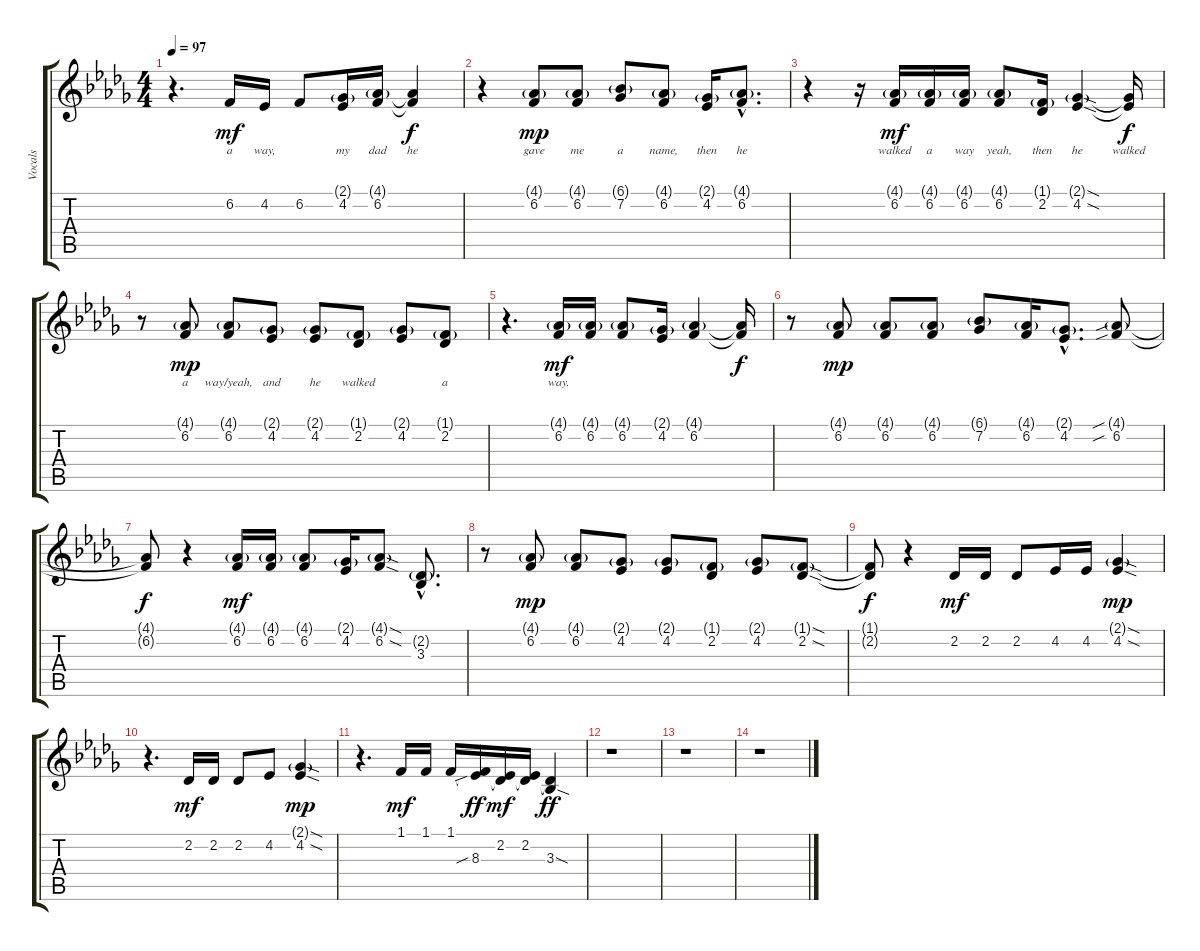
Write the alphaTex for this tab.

\track ("Vocals" "Vocals") {instrument sopranosax}
\staff {score tabs}
\tuning (E4 B3 G3 D3 A2 E2) {hide}
\ts (4 4)
\tempo 97
\clef g2
\ks db
r.4{d dy f} 6.2.16{lyrics (0 "a") lyrics (1 "") lyrics (2 "") lyrics (3 "") lyrics (4 "") dy mf} 4.2.16{lyrics (0 "way,") lyrics (1 "") lyrics (2 "") lyrics (3 "") lyrics (4 "")} 6.2.8{lyrics (0 "") lyrics (1 "") lyrics (2 "") lyrics (3 "") lyrics (4 "")} (2.1{g} 4.2).16{lyrics (0 "my") lyrics (1 "") lyrics (2 "") lyrics (3 "") lyrics (4 "")} (4.1{g} 6.2).16{lyrics (0 "dad") lyrics (1 "") lyrics (2 "") lyrics (3 "") lyrics (4 "")} (4.1{t} 6.2{t}).4{lyrics (0 "he") lyrics (1 "") lyrics (2 "") lyrics (3 "") lyrics (4 "") dy f} |
r.4 (4.1{g} 6.2).8{lyrics (0 "gave") lyrics (1 "") lyrics (2 "") lyrics (3 "") lyrics (4 "") dy mp} (4.1{g} 6.2).8{lyrics (0 "me") lyrics (1 "") lyrics (2 "") lyrics (3 "") lyrics (4 "")} (6.1{g} 7.2).8{lyrics (0 "a") lyrics (1 "") lyrics (2 "") lyrics (3 "") lyrics (4 "")} (4.1{g} 6.2).8{lyrics (0 "name,") lyrics (1 "") lyrics (2 "") lyrics (3 "") lyrics (4 "")} (2.1{g} 4.2).16{lyrics (0 "then") lyrics (1 "") lyrics (2 "") lyrics (3 "") lyrics (4 "")} (4.1{g hac} 6.2{hac}).8{d lyrics (0 "he") lyrics (1 "") lyrics (2 "") lyrics (3 "") lyrics (4 "")} |
r.4 r.16 (4.1{g} 6.2).16{lyrics (0 "walked") lyrics (1 "") lyrics (2 "") lyrics (3 "") lyrics (4 "") dy mf} (4.1{g} 6.2).16{lyrics (0 "a") lyrics (1 "") lyrics (2 "") lyrics (3 "") lyrics (4 "")} (4.1{g} 6.2).16{lyrics (0 "way") lyrics (1 "") lyrics (2 "") lyrics (3 "") lyrics (4 "")} (4.1{g} 6.2).8{lyrics (0 "yeah,") lyrics (1 "") lyrics (2 "") lyrics (3 "") lyrics (4 "")} (1.1{g} 2.2).16{lyrics (0 "then") lyrics (1 "") lyrics (2 "") lyrics (3 "") lyrics (4 "")} (2.1{sod g} 4.2{sod}).4{lyrics (0 "he") lyrics (1 "") lyrics (2 "") lyrics (3 "") lyrics (4 "")} (2.1{t} 4.2{t}).16{lyrics (0 "walked") lyrics (1 "") lyrics (2 "") lyrics (3 "") lyrics (4 "") dy f} |
r.8 (4.1{g} 6.2).8{lyrics (0 "a") lyrics (1 "") lyrics (2 "") lyrics (3 "") lyrics (4 "") dy mp} (4.1{g} 6.2).8{lyrics (0 "way/yeah,") lyrics (1 "") lyrics (2 "") lyrics (3 "") lyrics (4 "")} (2.1{g} 4.2).8{lyrics (0 "and") lyrics (1 "") lyrics (2 "") lyrics (3 "") lyrics (4 "")} (2.1{g} 4.2).8{lyrics (0 "he") lyrics (1 "") lyrics (2 "") lyrics (3 "") lyrics (4 "")} (1.1{g} 2.2).8{lyrics (0 "walked") lyrics (1 "") lyrics (2 "") lyrics (3 "") lyrics (4 "")} (2.1{g} 4.2).8{lyrics (0 "") lyrics (1 "") lyrics (2 "") lyrics (3 "") lyrics (4 "")} (1.1{g} 2.2).8{lyrics (0 "a") lyrics (1 "") lyrics (2 "") lyrics (3 "") lyrics (4 "")} |
r.4{d} (4.1{g} 6.2).16{lyrics (0 "way.") lyrics (1 "") lyrics (2 "") lyrics (3 "") lyrics (4 "") dy mf} (4.1{g} 6.2).16 (4.1{g} 6.2).8 (2.1{g} 4.2).16 (4.1{g} 6.2).4 (4.1{t} 6.2{t}).16{dy f} |
r.8 (4.1{g} 6.2).8{dy mp} (4.1{g} 6.2).8 (4.1{g} 6.2).8 (6.1{g} 7.2).8 (4.1{g} 6.2).16 (2.1{g hac} 4.2{hac}).8{d} (4.1{sib g} 6.2{sib}).8 |
(4.1{t} 6.2{t}).8{dy f} r.4 (4.1{g} 6.2).16{dy mf} (4.1{g} 6.2).16 (4.1{g} 6.2).8 (2.1{g} 4.2).16 (4.1{sod g} 6.2{sod}).8 (2.2{g hac} 3.3{hac}).8{d} |
r.8 (4.1{g} 6.2).8{dy mp} (4.1{g} 6.2).8 (2.1{g} 4.2).8 (2.1{g} 4.2).8 (1.1{g} 2.2).8 (2.1{g} 4.2).8 (1.1{sod g} 2.2{sod}).8 |
(1.1{t} 2.2{t}).8{dy f} r.4 2.2.16{dy mf} 2.2.16 2.2.8 4.2.16 4.2.16 (2.1{sod g} 4.2{sod}).4{dy mp} |
r.4{d} 2.2.16{dy mf} 2.2.16 2.2.8 4.2.8 (2.1{sod g} 4.2{sod}).4{dy mp} |
r.4{d} 1.1.16{dy mf} 1.1.16 1.1.16 (1.1{t} 8.3{sib}).16{dy ff} (2.2 8.3{t}).16{dy mf} (2.2 8.3{t}).16 (2.2{t} 3.3{sod}).4{dy ff} |
r.1 |
r.1 |
r.1
